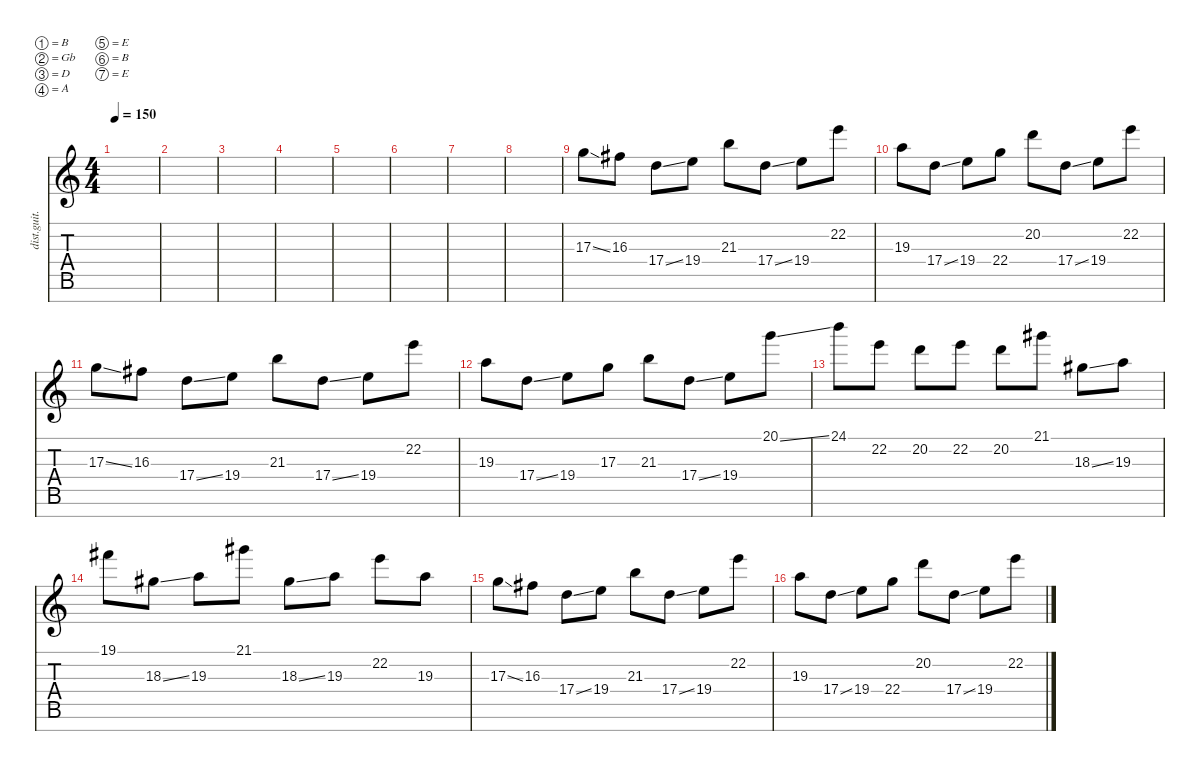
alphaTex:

\defaultSystemsLayout 4
\hideDynamics
\bracketExtendMode nobrackets
\otherSystemsTrackNameOrientation horizontal
\track ("lead" "dist.guit.") {instrument distortionguitar}
\staff {score tabs}
\tuning (B3 Gb3 D3 A2 E2 B1 E1)
\ts (4 4)
\tempo 150
\clef g2
\ks c
|
|
|
|
|
|
|
|
17.3{ss}.8{beam Down} 16.3{acc #}.8{beam Down} 17.4{ss}.8{beam Down} 19.4.8{beam Down} 21.3.8{beam Down} 17.4{ss}.8{beam Down} 19.4.8{beam Down} 22.2.8{beam Down} |
19.3.8{beam Down} 17.4{ss}.8{beam Down} 19.4.8{beam Down} 22.4.8{beam Down} 20.2.8{beam Down} 17.4{ss}.8{beam Down} 19.4.8{beam Down} 22.2.8{beam Down} |
17.3{ss}.8{beam Down} 16.3{acc #}.8{beam Down} 17.4{ss}.8{beam Down} 19.4.8{beam Down} 21.3.8{beam Down} 17.4{ss}.8{beam Down} 19.4.8{beam Down} 22.2.8{beam Down} |
19.3.8{beam Down} 17.4{ss}.8{beam Down} 19.4.8{beam Down} 17.3.8{beam Down} 21.3.8{beam Down} 17.4{ss}.8{beam Down} 19.4.8{beam Down} 20.1{ss}.8{beam Down} |
24.1.8{beam Down} 22.2.8{beam Down} 20.2.8{beam Down} 22.2.8{beam Down} 20.2.8{beam Down} 21.1{acc #}.8{beam Down} 18.3{ss acc #}.8{beam Down} 19.3.8{beam Down} |
19.1{acc #}.8{beam Down} 18.3{ss acc #}.8{beam Down} 19.3.8{beam Down} 21.1{acc #}.8{beam Down} 18.3{ss acc #}.8{beam Down} 19.3.8{beam Down} 22.2.8{beam Down} 19.3.8{beam Down} |
17.3{ss}.8{beam Down} 16.3{acc #}.8{beam Down} 17.4{ss}.8{beam Down} 19.4.8{beam Down} 21.3.8{beam Down} 17.4{ss}.8{beam Down} 19.4.8{beam Down} 22.2.8{beam Down} |
19.3.8{beam Down} 17.4{ss}.8{beam Down} 19.4.8{beam Down} 22.4.8{beam Down} 20.2.8{beam Down} 17.4{ss}.8{beam Down} 19.4.8{beam Down} 22.2.8{beam Down}
